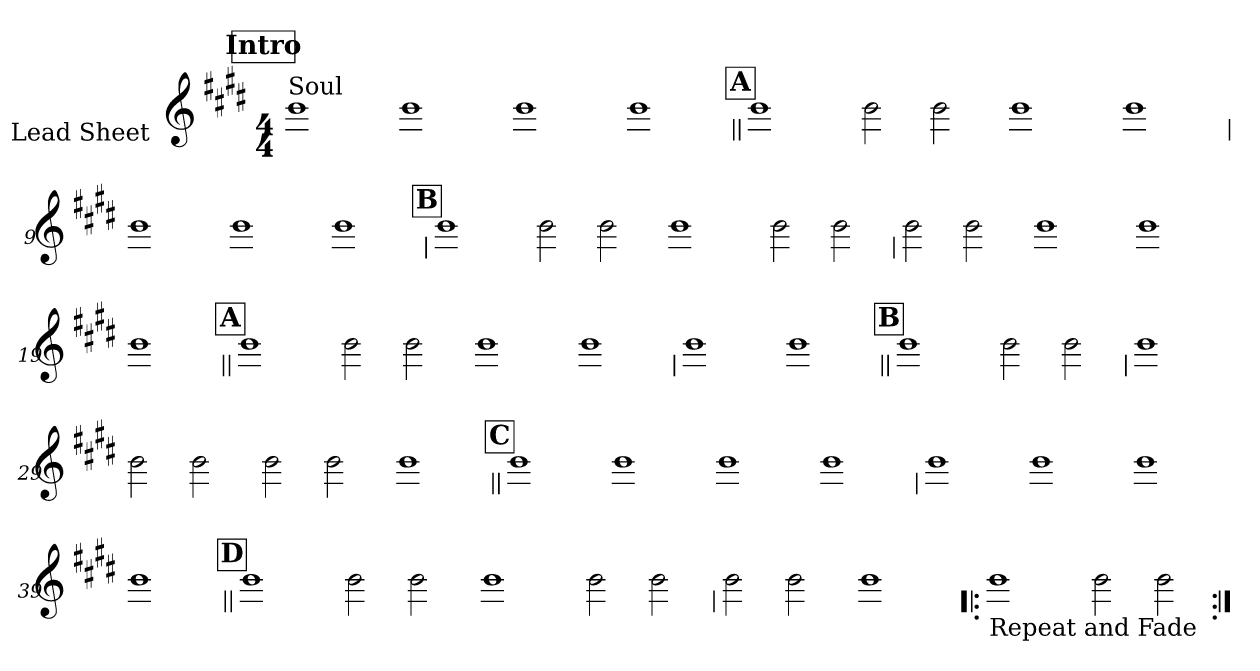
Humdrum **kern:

**kern
*part1
*staff1
*I"Lead Sheet
*stria0
*clefG2
*k[f#c#g#d#]
*E:
*M4/4
*MM92
!!LO:REH:place=s1:a:t=Intro
=1||
!LO:TX:a:t=Soul
1b
=2-
1b
=3-
1b
=4-
1b
!!LO:LB:g=z
!!LO:REH:place=s1:a:t=A
=5||
1b
=6-
2b
2b
=7-
1b
=8-
1b
!!LO:LB:g=z
=9
1b
=10-
1b
=11-
1b
!!LO:LB:g=z
!!LO:REH:place=s1:a:t=B
=12
1b
=13-
2b
2b
=14-
1b
=15-
2b
2b
!!LO:LB:g=z
=16
2b
2b
=17-
1b
=18-
1b
=19-
1b
!!LO:LB:g=z
!!LO:REH:place=s1:a:t=A
=20||
1b
=21-
2b
2b
=22-
1b
=23-
1b
!!LO:LB:g=z
=24
1b
=25-
1b
!!LO:REH:place=s1:a:t=B
=26||
1b
=27-
2b
2b
!!LO:LB:g=z
=28
1b
=29-
2b
2b
=30-
2b
2b
=31-
1b
!!LO:LB:g=z
!!LO:REH:place=s1:a:t=C
=32||
1b
=33-
1b
=34-
1b
=35-
1b
!!LO:LB:g=z
=36
1b
=37-
1b
=38-
1b
=39-
1b
!!LO:LB:g=z
!!LO:REH:place=s1:a:t=D
=40||
1b
=41-
2b
2b
=42-
1b
=43-
2b
2b
!!LO:LB:g=z
=44
2b
2b
=45-
1b
=46!|:
!LO:TX:b:t=Repeat and Fade
1b
=47-
2b
2b
=:|!
*-
